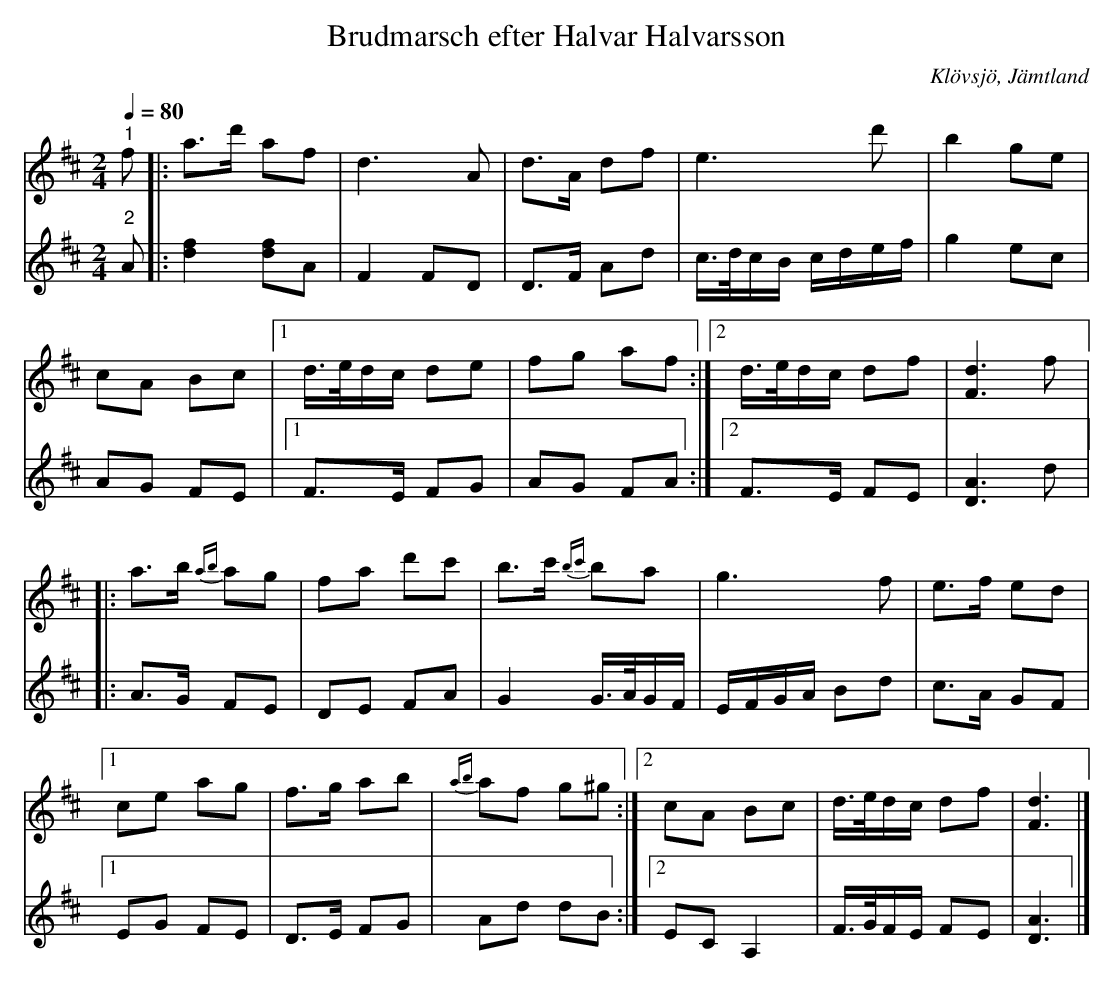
X:1
T:Brudmarsch efter Halvar Halvarsson
O:Klövsjö, Jämtland
L:1/8
Q:1/4=80
M:2/4
K:D
V:1
"^1" f |: a>d' af | d3 A | d>A df | e3 d' | b2 ge |
 cA Bc |1 d/>e/d/c/ de | fg af :|2 d/>e/d/c/ df | [Fd]3 f |:
a>b{ab} ag | fa d'c' | b>c'{bc'} ba | g3 f | e>f ed |1
ce ag | f>g ab | {ab} af g^g :|2 cA Bc | d/>e/d/c/ df | [Fd]3 |]
V:2
"^2" A |: [df]2 [df]A | F2 FD | D>F Ad | c/>d/c/B/ c/d/e/f/ |
g2 ec | AG FE |1 F>E FG | AG FA :|2 F>E FE | [DA]3 d |:
A>G FE | DE FA | G2 G/>A/G/F/ | E/F/G/A/ Bd | c>A GF |1
EG FE | D>E FG | Ad dB :|2 EC A,2 | F/>G/F/E/ FE | [DA]3 |]
